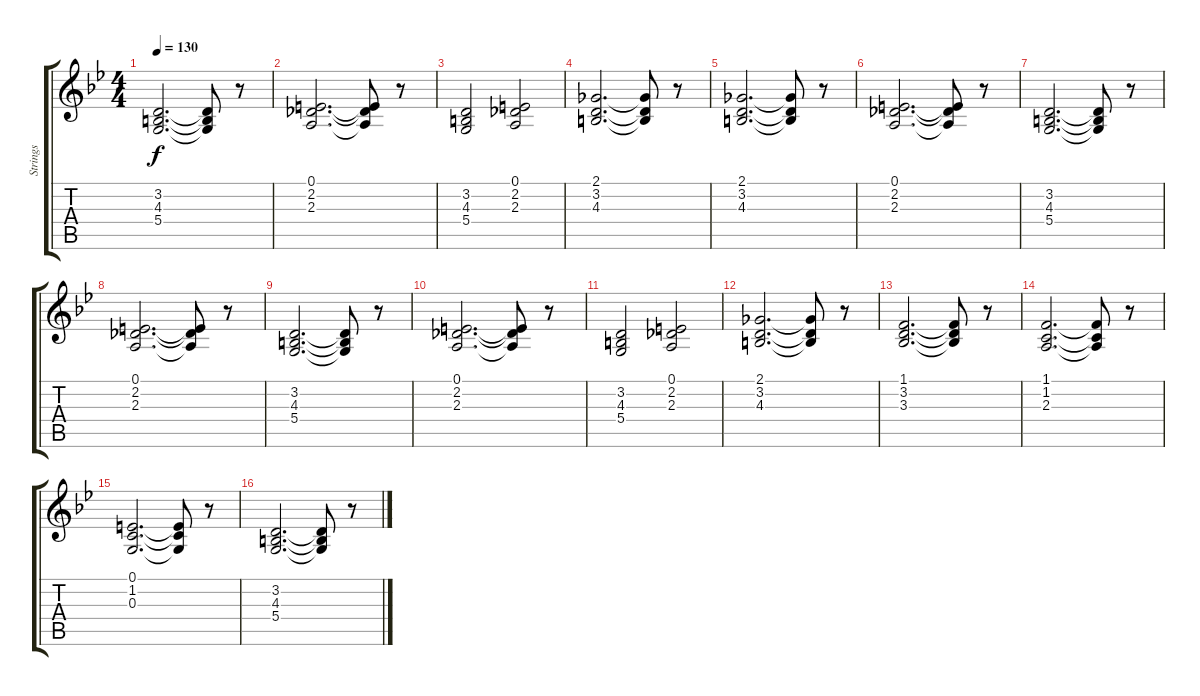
\track ("Strings" "Strings") {instrument stringensemble1}
\staff {score tabs}
\tuning (E4 B3 G3 D3 A2 E2) {hide}
\ts (4 4)
\tempo 130
\clef g2
\ks gminor
(3.2 4.3 5.4).2{d dy f} (3.2{t} 4.3{t} 5.4{t}).8 r.8 |
(0.1 2.2 2.3).2{d} (0.1{t} 2.2{t} 2.3{t}).8 r.8 |
(3.2 4.3 5.4).2 (0.1 2.2 2.3).2 |
(2.1 3.2 4.3).2{d} (2.1{t} 3.2{t} 4.3{t}).8 r.8 |
(2.1 3.2 4.3).2{d} (2.1{t} 3.2{t} 4.3{t}).8 r.8 |
(0.1 2.2 2.3).2{d} (0.1{t} 2.2{t} 2.3{t}).8 r.8 |
(3.2 4.3 5.4).2{d} (3.2{t} 4.3{t} 5.4{t}).8 r.8 |
(0.1 2.2 2.3).2{d} (0.1{t} 2.2{t} 2.3{t}).8 r.8 |
(3.2 4.3 5.4).2{d} (3.2{t} 4.3{t} 5.4{t}).8 r.8 |
(0.1 2.2 2.3).2{d} (0.1{t} 2.2{t} 2.3{t}).8 r.8 |
(3.2 4.3 5.4).2 (0.1 2.2 2.3).2 |
(2.1 3.2 4.3).2{d} (2.1{t} 3.2{t} 4.3{t}).8 r.8 |
(1.1 3.2 3.3).2{d} (1.1{t} 3.2{t} 3.3{t}).8 r.8 |
(1.1 1.2 2.3).2{d} (1.1{t} 1.2{t} 2.3{t}).8 r.8 |
(0.1 1.2 0.3).2{d} (0.1{t} 1.2{t} 0.3{t}).8 r.8 |
(3.2 4.3 5.4).2{d} (3.2{t} 4.3{t} 5.4{t}).8 r.8
